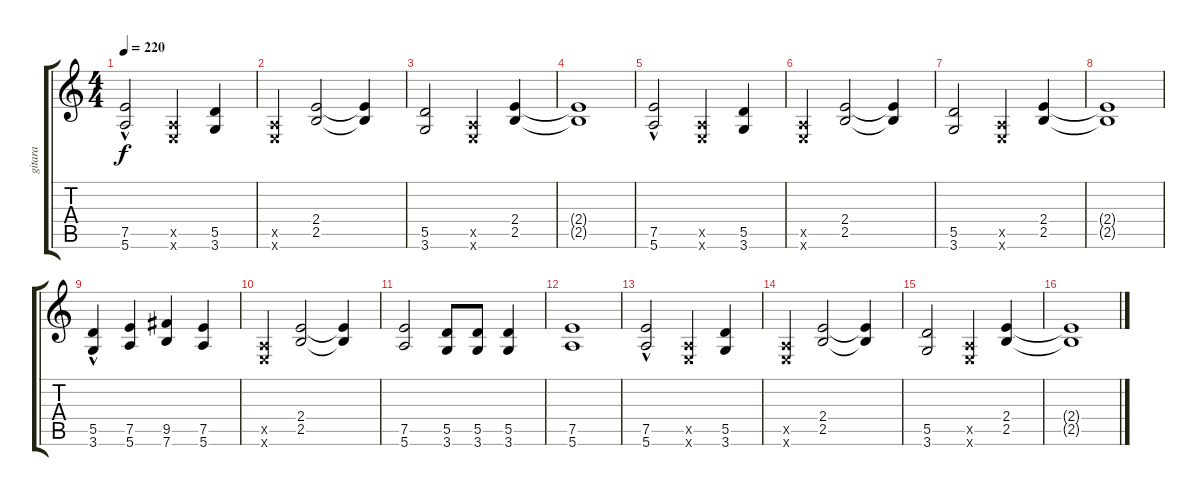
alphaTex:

\track ("gitara" "gitara") {instrument overdrivenguitar}
\staff {score tabs}
\tuning (E4 B3 G3 D3 A2 E2) {hide}
\ts (4 4)
\tempo 220
\clef g2
\ks c
(7.5{hac} 5.6).2{dy f} (0.5{x} 0.6{x}).4 (5.5 3.6).4 |
(0.5{x} 0.6{x}).4 (2.4 2.5).2 (2.4{t} 2.5{t}).4 |
(5.5 3.6).2 (0.5{x} 0.6{x}).4 (2.4 2.5).4 |
(2.4{t} 2.5{t}).1 |
(7.5{hac} 5.6).2 (0.5{x} 0.6{x}).4 (5.5 3.6).4 |
(0.5{x} 0.6{x}).4 (2.4 2.5).2 (2.4{t} 2.5{t}).4 |
(5.5 3.6).2 (0.5{x} 0.6{x}).4 (2.4 2.5).4 |
(2.4{t} 2.5{t}).1 |
(5.5{hac} 3.6).4 (7.5 5.6).4 (9.5 7.6).4 (7.5 5.6).4 |
(0.5{x} 0.6{x}).4 (2.4 2.5).2 (2.4{t} 2.5{t}).4 |
(7.5 5.6).2 (5.5 3.6).8 (5.5 3.6).8 (5.5 3.6).4 |
(7.5 5.6).1 |
(7.5{hac} 5.6).2 (0.5{x} 0.6{x}).4 (5.5 3.6).4 |
(0.5{x} 0.6{x}).4 (2.4 2.5).2 (2.4{t} 2.5{t}).4 |
(5.5 3.6).2 (0.5{x} 0.6{x}).4 (2.4 2.5).4 |
(2.4{t} 2.5{t}).1
